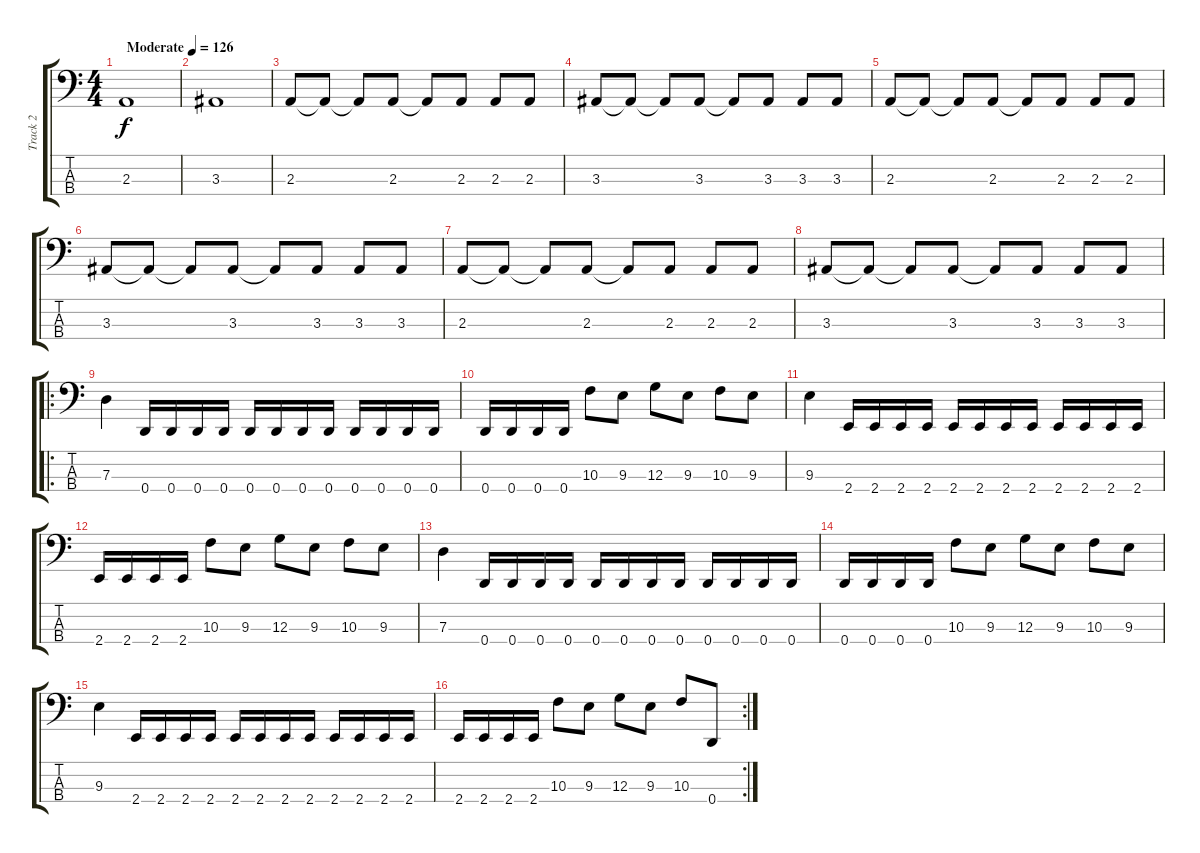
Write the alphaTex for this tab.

\track ("Track 2" "Track 2") {instrument electricbassfinger}
\staff {score tabs}
\tuning (F2 C2 G1 D1) {hide}
\ts (4 4)
\tempo (126 "Moderate")
\clef f4
\ks c
2.3.1{dy f instrument electricbassfinger} |
3.3.1 |
2.3.8 2.3{t}.8 2.3{t}.8 2.3.8 2.3{t}.8 2.3.8 2.3.8 2.3.8 |
3.3.8 3.3{t}.8 3.3{t}.8 3.3.8 3.3{t}.8 3.3.8 3.3.8 3.3.8 |
2.3.8 2.3{t}.8 2.3{t}.8 2.3.8 2.3{t}.8 2.3.8 2.3.8 2.3.8 |
3.3.8 3.3{t}.8 3.3{t}.8 3.3.8 3.3{t}.8 3.3.8 3.3.8 3.3.8 |
2.3.8 2.3{t}.8 2.3{t}.8 2.3.8 2.3{t}.8 2.3.8 2.3.8 2.3.8 |
3.3.8 3.3{t}.8 3.3{t}.8 3.3.8 3.3{t}.8 3.3.8 3.3.8 3.3.8 |
\ro
7.3.4 0.4.16 0.4.16 0.4.16 0.4.16 0.4.16 0.4.16 0.4.16 0.4.16 0.4.16 0.4.16 0.4.16 0.4.16 |
0.4.16 0.4.16 0.4.16 0.4.16 10.3.8 9.3.8 12.3.8 9.3.8 10.3.8 9.3.8 |
9.3.4 2.4.16 2.4.16 2.4.16 2.4.16 2.4.16 2.4.16 2.4.16 2.4.16 2.4.16 2.4.16 2.4.16 2.4.16 |
2.4.16 2.4.16 2.4.16 2.4.16 10.3.8 9.3.8 12.3.8 9.3.8 10.3.8 9.3.8 |
7.3.4 0.4.16 0.4.16 0.4.16 0.4.16 0.4.16 0.4.16 0.4.16 0.4.16 0.4.16 0.4.16 0.4.16 0.4.16 |
0.4.16 0.4.16 0.4.16 0.4.16 10.3.8 9.3.8 12.3.8 9.3.8 10.3.8 9.3.8 |
9.3.4 2.4.16 2.4.16 2.4.16 2.4.16 2.4.16 2.4.16 2.4.16 2.4.16 2.4.16 2.4.16 2.4.16 2.4.16 |
\rc 2
2.4.16 2.4.16 2.4.16 2.4.16 10.3.8 9.3.8 12.3.8 9.3.8 10.3.8 0.4.8
